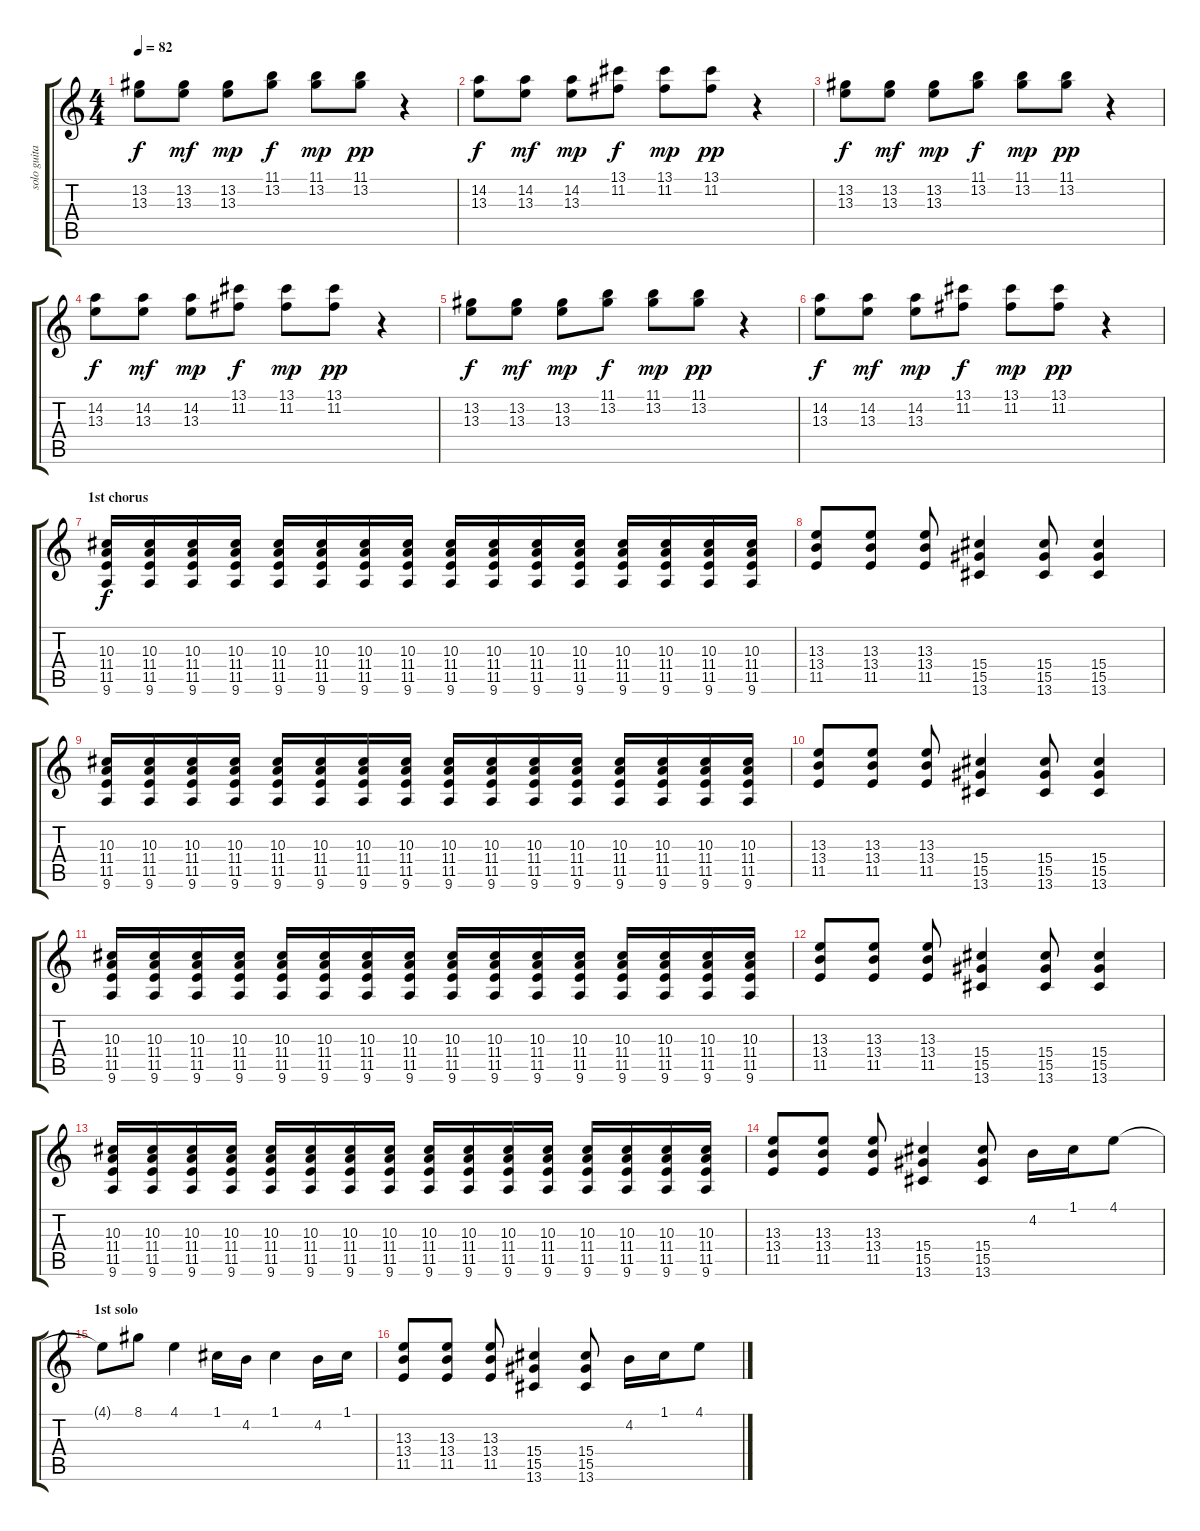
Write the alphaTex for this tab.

\track ("solo guitar (joshua homme)" "solo guita") {instrument overdrivenguitar}
\staff {score tabs}
\tuning (C4 G3 Eb3 Bb2 F2 C2) {hide}
\ts (4 4)
\tempo 82
\clef g2
\ks c
(13.2 13.3).8{dy f} (13.2 13.3).8{dy mf} (13.2 13.3).8{dy mp} (11.1 13.2).8{dy f} (11.1 13.2).8{dy mp} (11.1 13.2).8{dy pp} r.4 |
(14.2 13.3).8{dy f} (14.2 13.3).8{dy mf} (14.2 13.3).8{dy mp} (13.1 11.2).8{dy f} (13.1 11.2).8{dy mp} (13.1 11.2).8{dy pp} r.4 |
(13.2 13.3).8{dy f} (13.2 13.3).8{dy mf} (13.2 13.3).8{dy mp} (11.1 13.2).8{dy f} (11.1 13.2).8{dy mp} (11.1 13.2).8{dy pp} r.4 |
(14.2 13.3).8{dy f} (14.2 13.3).8{dy mf} (14.2 13.3).8{dy mp} (13.1 11.2).8{dy f} (13.1 11.2).8{dy mp} (13.1 11.2).8{dy pp} r.4 |
(13.2 13.3).8{dy f} (13.2 13.3).8{dy mf} (13.2 13.3).8{dy mp} (11.1 13.2).8{dy f} (11.1 13.2).8{dy mp} (11.1 13.2).8{dy pp} r.4 |
(14.2 13.3).8{dy f} (14.2 13.3).8{dy mf} (14.2 13.3).8{dy mp} (13.1 11.2).8{dy f} (13.1 11.2).8{dy mp} (13.1 11.2).8{dy pp} r.4 |
\section ("" "1st chorus")
(10.3 11.4 11.5 9.6).16{dy f volume 11} (10.3 11.4 11.5 9.6).16 (10.3 11.4 11.5 9.6).16 (10.3 11.4 11.5 9.6).16 (10.3 11.4 11.5 9.6).16 (10.3 11.4 11.5 9.6).16 (10.3 11.4 11.5 9.6).16 (10.3 11.4 11.5 9.6).16 (10.3 11.4 11.5 9.6).16 (10.3 11.4 11.5 9.6).16 (10.3 11.4 11.5 9.6).16 (10.3 11.4 11.5 9.6).16 (10.3 11.4 11.5 9.6).16 (10.3 11.4 11.5 9.6).16 (10.3 11.4 11.5 9.6).16 (10.3 11.4 11.5 9.6).16 |
(13.3 13.4 11.5).8 (13.3 13.4 11.5).8 (13.3 13.4 11.5).8 (15.4 15.5 13.6).4 (15.4 15.5 13.6).8 (15.4 15.5 13.6).4 |
(10.3 11.4 11.5 9.6).16 (10.3 11.4 11.5 9.6).16 (10.3 11.4 11.5 9.6).16 (10.3 11.4 11.5 9.6).16 (10.3 11.4 11.5 9.6).16 (10.3 11.4 11.5 9.6).16 (10.3 11.4 11.5 9.6).16 (10.3 11.4 11.5 9.6).16 (10.3 11.4 11.5 9.6).16 (10.3 11.4 11.5 9.6).16 (10.3 11.4 11.5 9.6).16 (10.3 11.4 11.5 9.6).16 (10.3 11.4 11.5 9.6).16 (10.3 11.4 11.5 9.6).16 (10.3 11.4 11.5 9.6).16 (10.3 11.4 11.5 9.6).16 |
(13.3 13.4 11.5).8 (13.3 13.4 11.5).8 (13.3 13.4 11.5).8 (15.4 15.5 13.6).4 (15.4 15.5 13.6).8 (15.4 15.5 13.6).4 |
(10.3 11.4 11.5 9.6).16 (10.3 11.4 11.5 9.6).16 (10.3 11.4 11.5 9.6).16 (10.3 11.4 11.5 9.6).16 (10.3 11.4 11.5 9.6).16 (10.3 11.4 11.5 9.6).16 (10.3 11.4 11.5 9.6).16 (10.3 11.4 11.5 9.6).16 (10.3 11.4 11.5 9.6).16 (10.3 11.4 11.5 9.6).16 (10.3 11.4 11.5 9.6).16 (10.3 11.4 11.5 9.6).16 (10.3 11.4 11.5 9.6).16 (10.3 11.4 11.5 9.6).16 (10.3 11.4 11.5 9.6).16 (10.3 11.4 11.5 9.6).16 |
(13.3 13.4 11.5).8 (13.3 13.4 11.5).8 (13.3 13.4 11.5).8 (15.4 15.5 13.6).4 (15.4 15.5 13.6).8 (15.4 15.5 13.6).4 |
(10.3 11.4 11.5 9.6).16 (10.3 11.4 11.5 9.6).16 (10.3 11.4 11.5 9.6).16 (10.3 11.4 11.5 9.6).16 (10.3 11.4 11.5 9.6).16 (10.3 11.4 11.5 9.6).16 (10.3 11.4 11.5 9.6).16 (10.3 11.4 11.5 9.6).16 (10.3 11.4 11.5 9.6).16 (10.3 11.4 11.5 9.6).16 (10.3 11.4 11.5 9.6).16 (10.3 11.4 11.5 9.6).16 (10.3 11.4 11.5 9.6).16 (10.3 11.4 11.5 9.6).16 (10.3 11.4 11.5 9.6).16 (10.3 11.4 11.5 9.6).16 |
(13.3 13.4 11.5).8 (13.3 13.4 11.5).8 (13.3 13.4 11.5).8 (15.4 15.5 13.6).4 (15.4 15.5 13.6).8 4.2.16{volume 15} 1.1.16 4.1.8 |
\section ("" "1st solo")
4.1{t}.8 8.1.8 4.1.4 1.1.16 4.2.16 1.1.4 4.2.16 1.1.16 |
(13.3 13.4 11.5).8{volume 11} (13.3 13.4 11.5).8 (13.3 13.4 11.5).8 (15.4 15.5 13.6).4 (15.4 15.5 13.6).8 4.2.16{volume 15} 1.1.16 4.1.8
